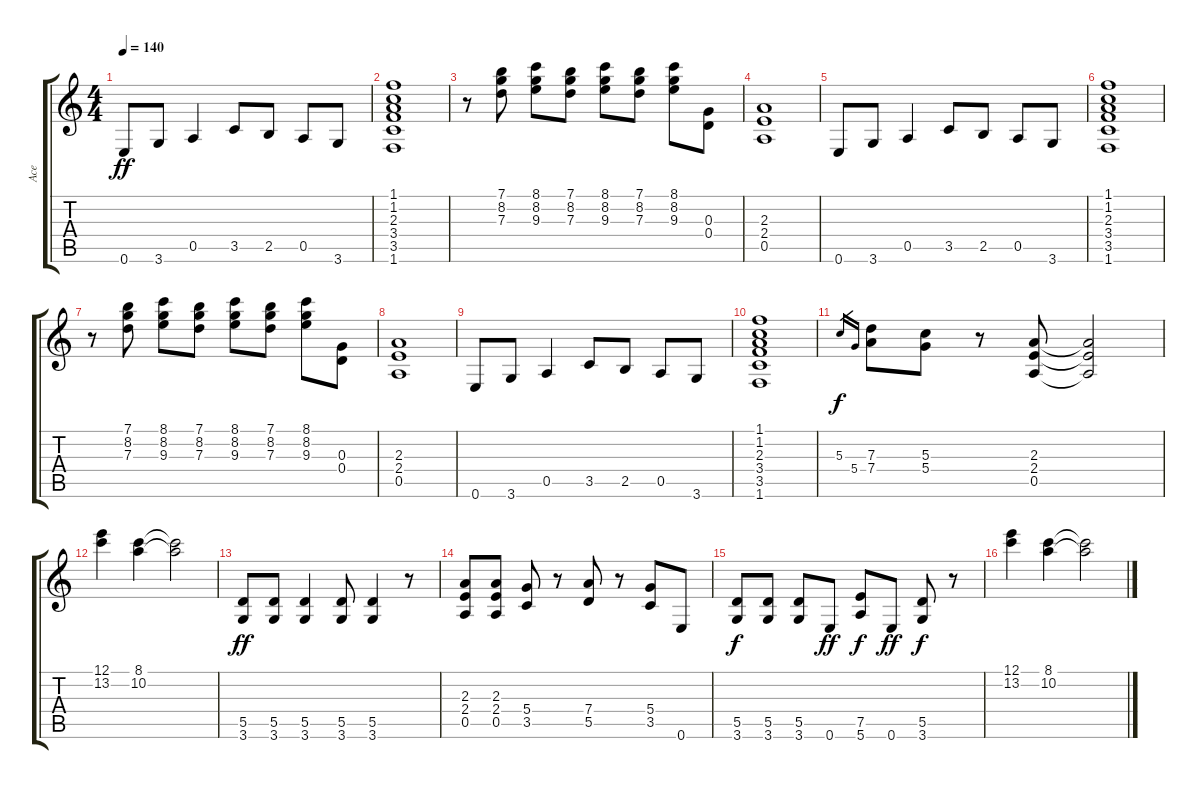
\track ("Ace" "Ace") {instrument distortionguitar}
\staff {score tabs}
\tuning (E4 B3 G3 D3 A2 E2) {hide}
\ts (4 4)
\tempo 140
\clef g2
\ks c
0.6.8{dy ff} 3.6.8 0.5.4 3.5.8 2.5.8 0.5.8 3.6.8 |
(1.1 1.2 2.3 3.4 3.5 1.6).1 |
r.8 (7.1 8.2 7.3).8 (8.1 8.2 9.3).8 (7.1 8.2 7.3).8 (8.1 8.2 9.3).8 (7.1 8.2 7.3).8 (8.1 8.2 9.3).8 (0.3 0.4).8 |
(2.3 2.4 0.5).1 |
0.6.8 3.6.8 0.5.4 3.5.8 2.5.8 0.5.8 3.6.8 |
(1.1 1.2 2.3 3.4 3.5 1.6).1 |
r.8 (7.1 8.2 7.3).8 (8.1 8.2 9.3).8 (7.1 8.2 7.3).8 (8.1 8.2 9.3).8 (7.1 8.2 7.3).8 (8.1 8.2 9.3).8 (0.3 0.4).8 |
(2.3 2.4 0.5).1 |
0.6.8 3.6.8 0.5.4 3.5.8 2.5.8 0.5.8 3.6.8 |
(1.1 1.2 2.3 3.4 3.5 1.6).1 |
5.3.16{gr dy f} 5.4.16{gr} (7.3 7.4).8 (5.3 5.4).8 r.8 (2.3 2.4 0.5).8 (2.3{t} 2.4{t} 0.5{t}).2 |
(12.1 13.2).4 (8.1 10.2).4 (8.1{t} 10.2{t}).2 |
(5.5 3.6).8{dy ff} (5.5 3.6).8 (5.5 3.6).4 (5.5 3.6).8 (5.5 3.6).4 r.8 |
(2.3 2.4 0.5).8 (2.3 2.4 0.5).8 (5.4 3.5).8 r.8 (7.4 5.5).8 r.8 (5.4 3.5).8 0.6.8 |
(5.5 3.6).8{dy f} (5.5 3.6).8 (5.5 3.6).8 0.6.8{dy ff} (7.5 5.6).8{dy f} 0.6.8{dy ff} (5.5 3.6).8{dy f} r.8 |
(12.1 13.2).4 (8.1 10.2).4 (8.1{t} 10.2{t}).2
